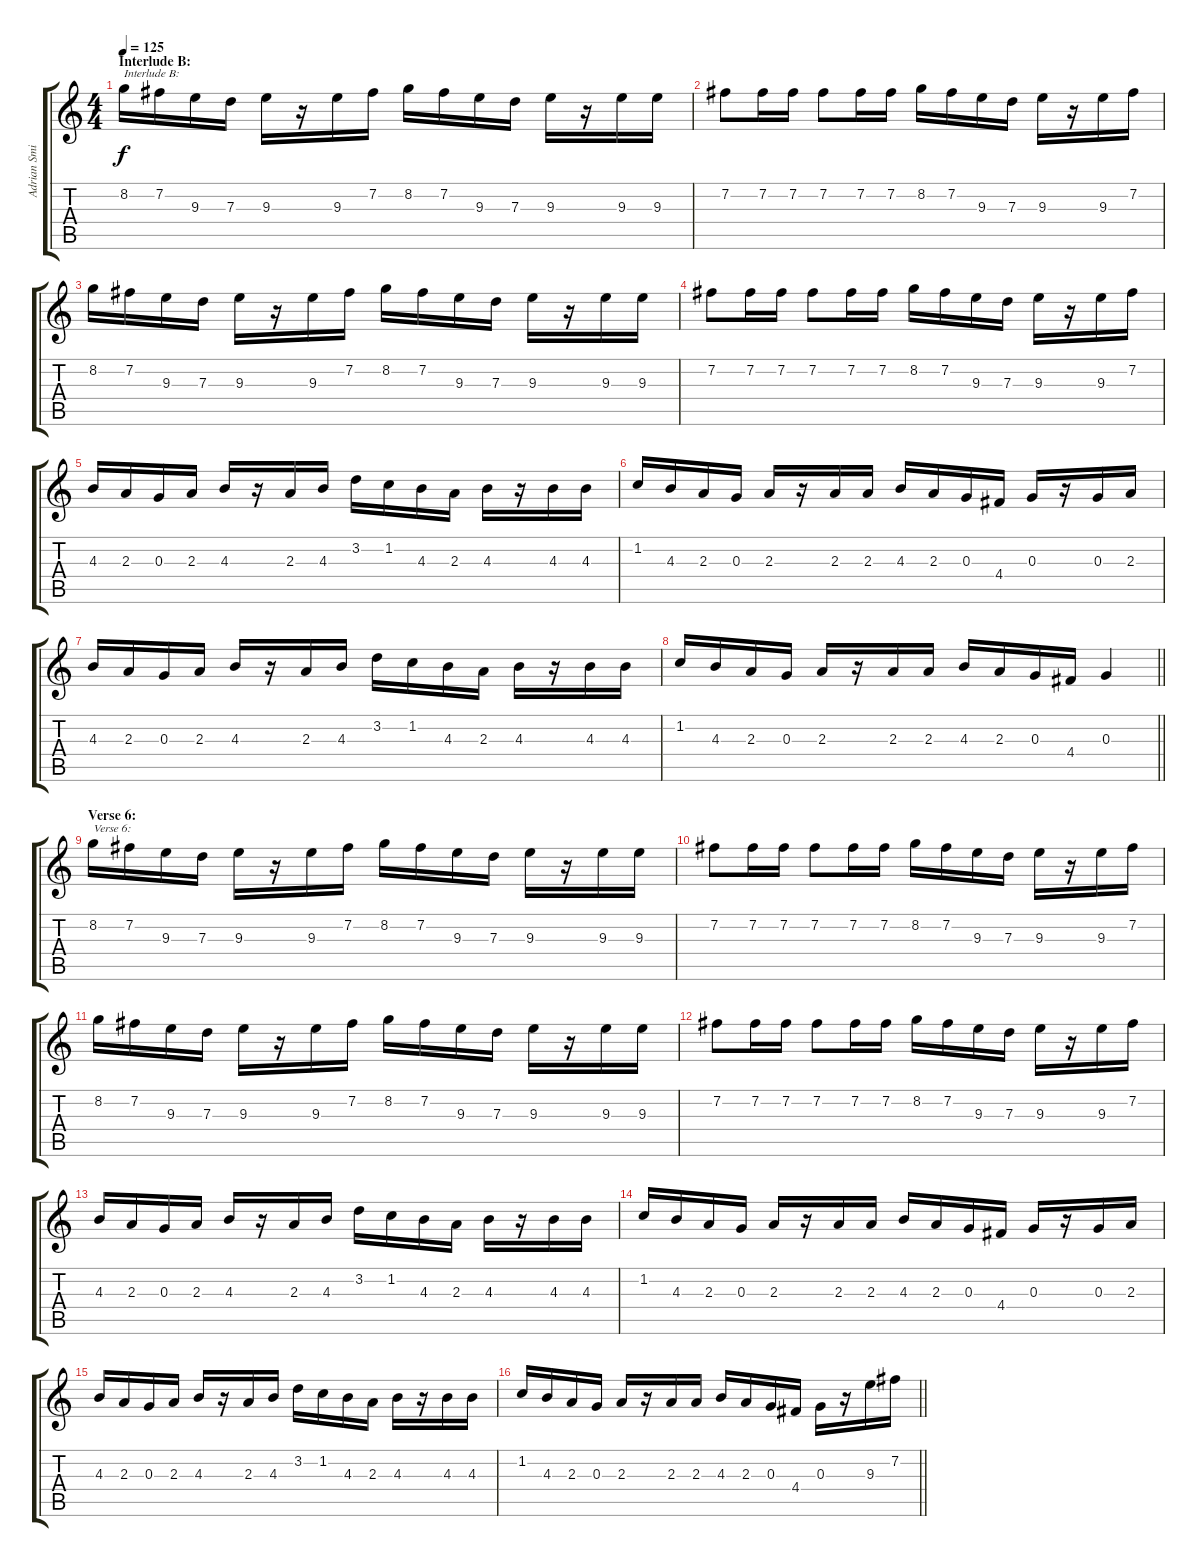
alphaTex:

\track ("Adrian Smith" "Adrian Smi") {instrument overdrivenguitar}
\staff {score tabs}
\tuning (E4 B3 G3 D3 A2 E2) {hide}
\ts (4 4)
\section ("" "Interlude B:")
\tempo 125
\clef g2
\ks c
8.2.16{txt "Interlude B:" dy f} 7.2.16 9.3.16 7.3.16 9.3.16 r.16 9.3.16 7.2.16 8.2.16 7.2.16 9.3.16 7.3.16 9.3.16 r.16 9.3.16 9.3.16 |
7.2.8 7.2.16 7.2.16 7.2.8 7.2.16 7.2.16 8.2.16 7.2.16 9.3.16 7.3.16 9.3.16 r.16 9.3.16 7.2.16 |
8.2.16 7.2.16 9.3.16 7.3.16 9.3.16 r.16 9.3.16 7.2.16 8.2.16 7.2.16 9.3.16 7.3.16 9.3.16 r.16 9.3.16 9.3.16 |
7.2.8 7.2.16 7.2.16 7.2.8 7.2.16 7.2.16 8.2.16 7.2.16 9.3.16 7.3.16 9.3.16 r.16 9.3.16 7.2.16 |
4.3.16 2.3.16 0.3.16 2.3.16 4.3.16 r.16 2.3.16 4.3.16 3.2.16 1.2.16 4.3.16 2.3.16 4.3.16 r.16 4.3.16 4.3.16 |
1.2.16 4.3.16 2.3.16 0.3.16 2.3.16 r.16 2.3.16 2.3.16 4.3.16 2.3.16 0.3.16 4.4.16 0.3.16 r.16 0.3.16 2.3.16 |
4.3.16 2.3.16 0.3.16 2.3.16 4.3.16 r.16 2.3.16 4.3.16 3.2.16 1.2.16 4.3.16 2.3.16 4.3.16 r.16 4.3.16 4.3.16 |
\barLineRight lightlight
1.2.16 4.3.16 2.3.16 0.3.16 2.3.16 r.16 2.3.16 2.3.16 4.3.16 2.3.16 0.3.16 4.4.16 0.3.4 |
\section ("" "Verse 6:")
8.2.16{txt "Verse 6:"} 7.2.16 9.3.16 7.3.16 9.3.16 r.16 9.3.16 7.2.16 8.2.16 7.2.16 9.3.16 7.3.16 9.3.16 r.16 9.3.16 9.3.16 |
7.2.8 7.2.16 7.2.16 7.2.8 7.2.16 7.2.16 8.2.16 7.2.16 9.3.16 7.3.16 9.3.16 r.16 9.3.16 7.2.16 |
8.2.16 7.2.16 9.3.16 7.3.16 9.3.16 r.16 9.3.16 7.2.16 8.2.16 7.2.16 9.3.16 7.3.16 9.3.16 r.16 9.3.16 9.3.16 |
7.2.8 7.2.16 7.2.16 7.2.8 7.2.16 7.2.16 8.2.16 7.2.16 9.3.16 7.3.16 9.3.16 r.16 9.3.16 7.2.16 |
4.3.16 2.3.16 0.3.16 2.3.16 4.3.16 r.16 2.3.16 4.3.16 3.2.16 1.2.16 4.3.16 2.3.16 4.3.16 r.16 4.3.16 4.3.16 |
1.2.16 4.3.16 2.3.16 0.3.16 2.3.16 r.16 2.3.16 2.3.16 4.3.16 2.3.16 0.3.16 4.4.16 0.3.16 r.16 0.3.16 2.3.16 |
4.3.16 2.3.16 0.3.16 2.3.16 4.3.16 r.16 2.3.16 4.3.16 3.2.16 1.2.16 4.3.16 2.3.16 4.3.16 r.16 4.3.16 4.3.16 |
\barLineRight lightlight
1.2.16 4.3.16 2.3.16 0.3.16 2.3.16 r.16 2.3.16 2.3.16 4.3.16 2.3.16 0.3.16 4.4.16 0.3.16 r.16 9.3.16 7.2.16
